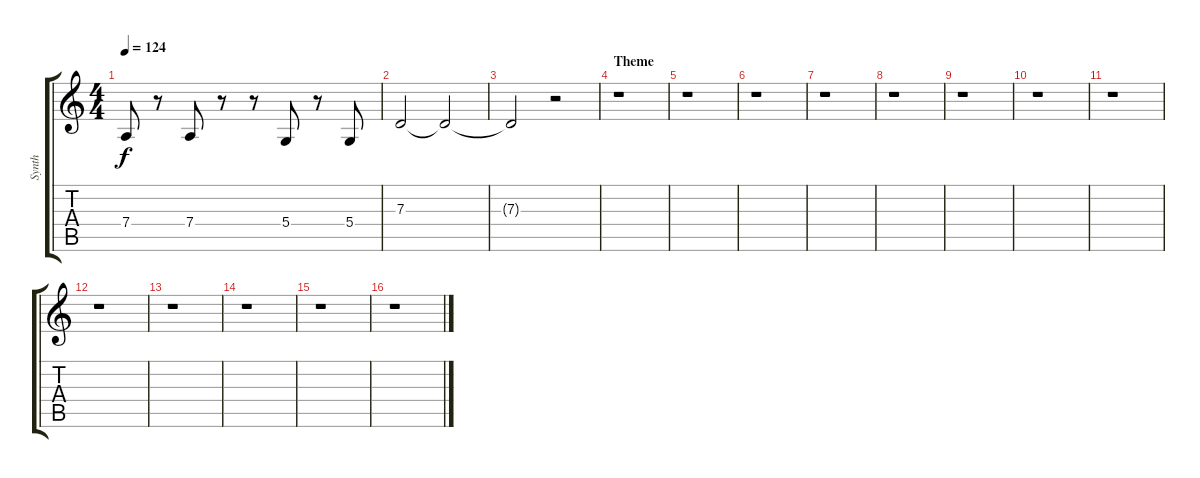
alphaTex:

\track ("Synth" "Synth") {instrument rockorgan}
\staff {score tabs}
\tuning (E4 B3 G3 D3 A2 E2) {hide}
\ts (4 4)
\tempo 124
\clef g2
\ks c
7.4.8{dy f} r.8 7.4.8 r.8 r.8 5.4.8 r.8 5.4.8 |
7.3.2 7.3{t}.2 |
7.3{t}.2 r.2 |
\section ("" "Theme")
r.1 |
r.1 |
r.1 |
r.1 |
r.1 |
r.1 |
r.1 |
r.1 |
r.1 |
r.1 |
r.1 |
r.1 |
r.1
